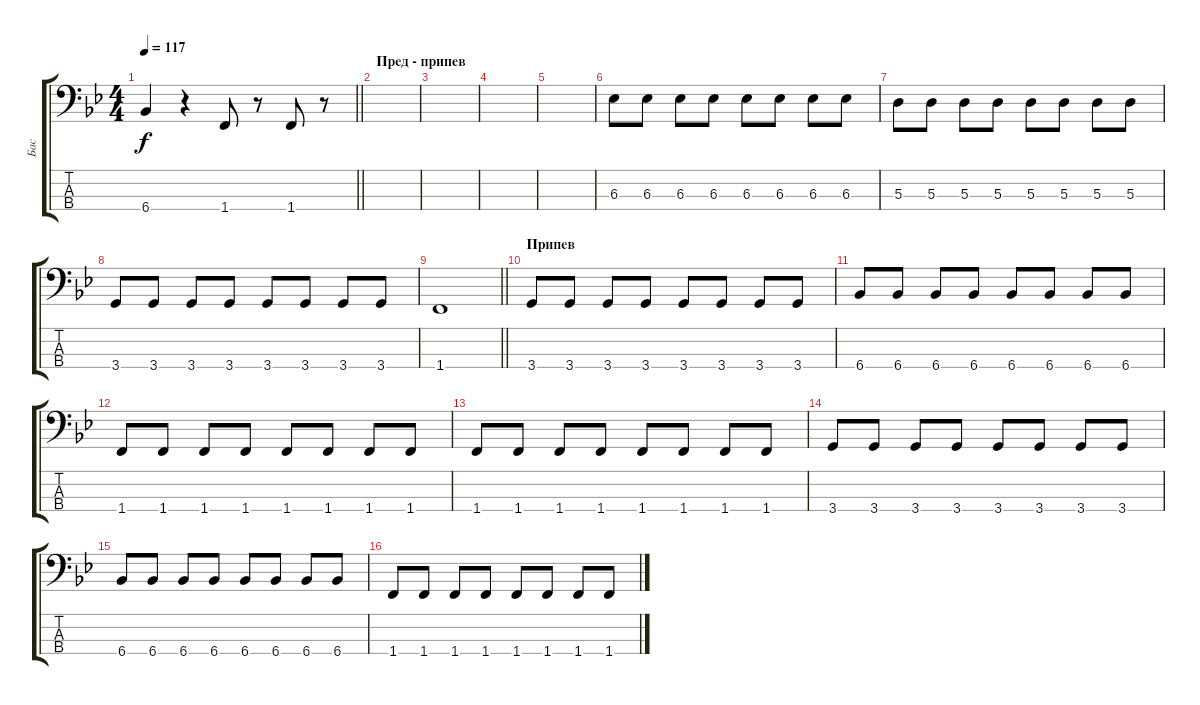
\track ("Бас" "Бас") {instrument electricbassfinger}
\staff {score tabs}
\tuning (G2 D2 A1 E1) {hide}
\ts (4 4)
\tempo 117
\clef f4
\barLineRight lightlight
\ks gminor
6.4.4{dy f} r.4 1.4.8 r.8 1.4.8 r.8 |
\section ("" "Пред - припев")
|
|
|
|
6.3.8 6.3.8 6.3.8 6.3.8 6.3.8 6.3.8 6.3.8 6.3.8 |
5.3.8 5.3.8 5.3.8 5.3.8 5.3.8 5.3.8 5.3.8 5.3.8 |
3.4.8 3.4.8 3.4.8 3.4.8 3.4.8 3.4.8 3.4.8 3.4.8 |
\barLineRight lightlight
1.4.1 |
\section ("" "Припев")
3.4.8 3.4.8 3.4.8 3.4.8 3.4.8 3.4.8 3.4.8 3.4.8 |
6.4.8 6.4.8 6.4.8 6.4.8 6.4.8 6.4.8 6.4.8 6.4.8 |
1.4.8 1.4.8 1.4.8 1.4.8 1.4.8 1.4.8 1.4.8 1.4.8 |
1.4.8 1.4.8 1.4.8 1.4.8 1.4.8 1.4.8 1.4.8 1.4.8 |
3.4.8 3.4.8 3.4.8 3.4.8 3.4.8 3.4.8 3.4.8 3.4.8 |
6.4.8 6.4.8 6.4.8 6.4.8 6.4.8 6.4.8 6.4.8 6.4.8 |
1.4.8 1.4.8 1.4.8 1.4.8 1.4.8 1.4.8 1.4.8 1.4.8
